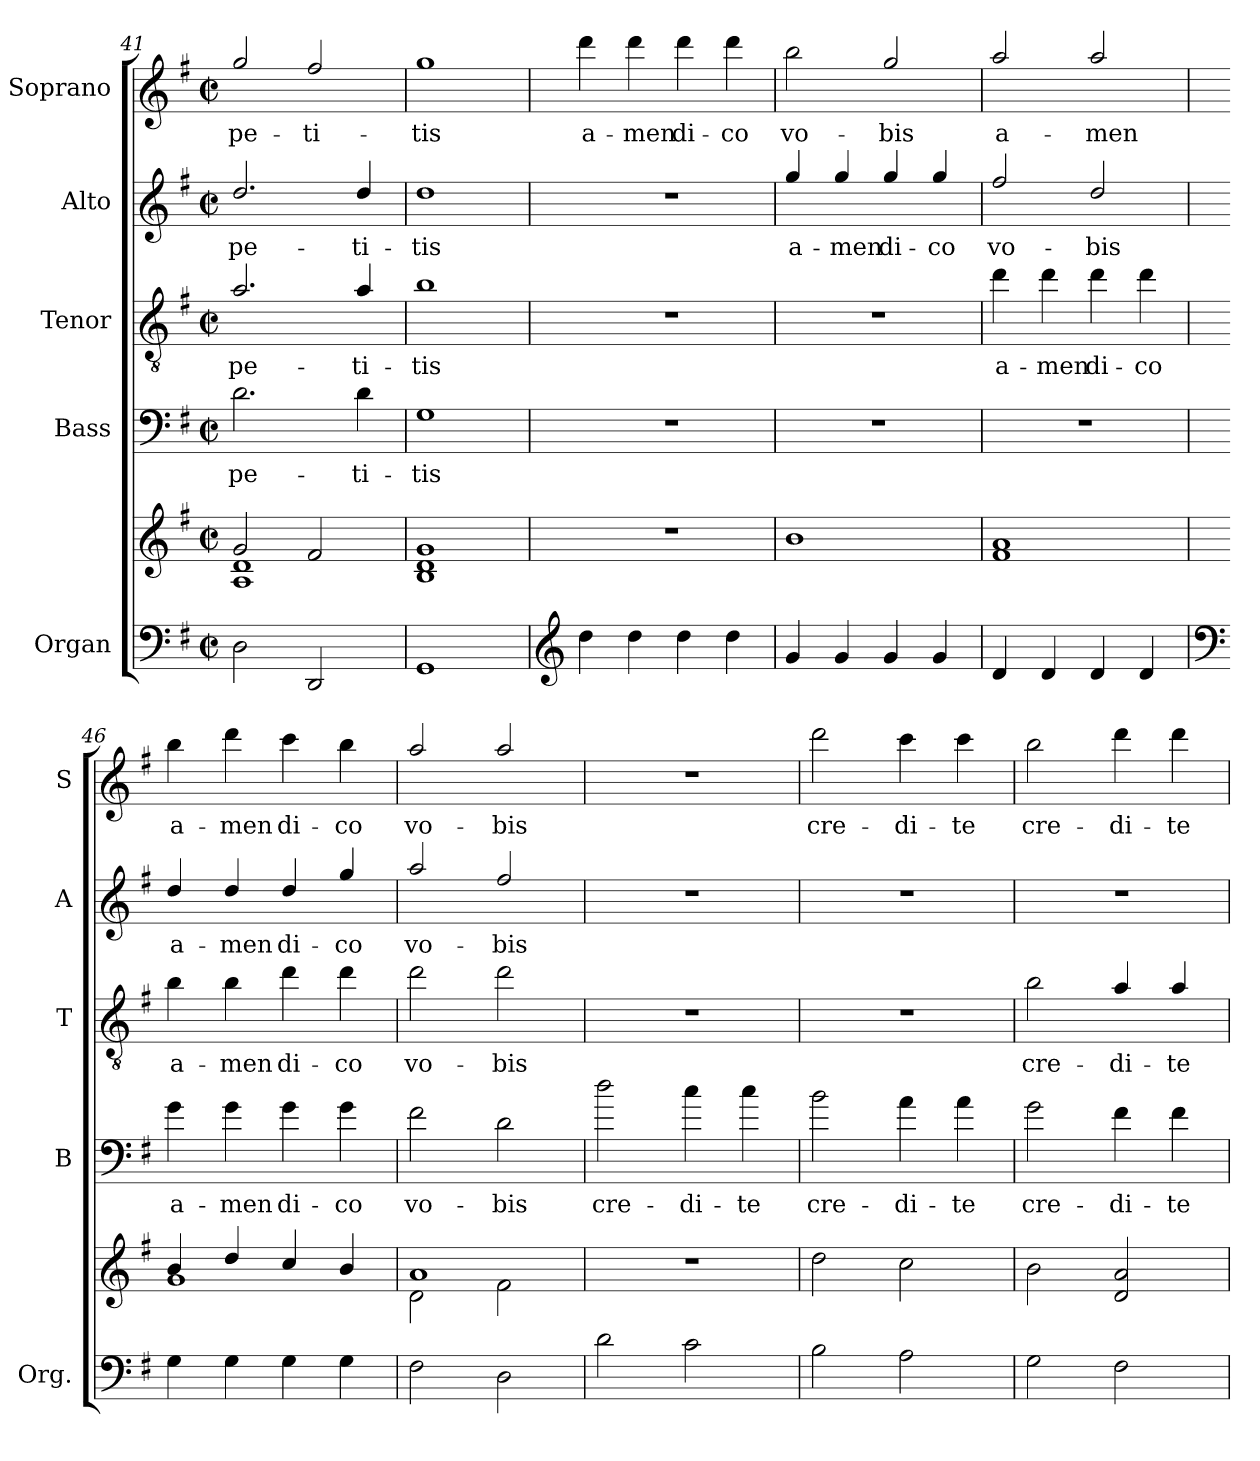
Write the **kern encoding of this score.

**kern	**kern	**kern	**text	**kern	**text	**kern	**text	**kern	**text
*part5	*part5	*part4	*part4	*part3	*part3	*part2	*part2	*part1	*part1
*staff6	*staff5	*staff4	*staff4	*staff3	*staff3	*staff2	*staff2	*staff1	*staff1
*I"Organ	*	*I"Bass	*	*I"Tenor	*	*I"Alto	*	*I"Soprano	*
*I'Org.	*	*I'B	*	*I'T	*	*I'A	*	*I'S	*
*clefF4	*clefG2	*clefF4	*	*clefGv2	*	*clefG2	*	*clefG2	*
*	*	*ITrd7c12	*	*ITrd7c12	*	*ITrd7c12	*	*ITrd7c12	*
*k[f#]	*k[f#]	*k[f#]	*	*k[f#]	*	*k[f#]	*	*k[f#]	*
*G:	*G:	*G:	*	*G:	*	*G:	*	*G:	*
*M2/2	*M2/2	*M2/2	*	*M2/2	*	*M2/2	*	*M2/2	*
*met(c|)	*met(c|)	*met(c|)	*	*met(c|)	*	*met(c|)	*	*met(c|)	*
=41	=41	=41	=41	=41	=41	=41	=41	=41	=41
*	*^	*	*	*	*	*	*	*	*
!	!	!	!	!LO:LY:b	!	!	!	!	!	!
!	!	!	!	!	!	!LO:LY:b	!	!	!	!
!	!	!	!	!	!	!	!	!LO:LY:b	!	!
!	!	!	!	!	!	!	!	!	!	!LO:LY:b
2D\	2g!/	1A! 1d!	2.D\	pe-	2.A/	pe-	2.d/	pe-	2g/	pe-
!	!	!	!	!	!	!	!	!	!	!LO:LY:b
2DD/	2f#!/	.	.	.	.	.	.	.	2f#/	-ti-
!	!	!	!	!LO:LY:b	!	!	!	!	!	!
!	!	!	!	!	!	!LO:LY:b	!	!	!	!
!	!	!	!	!	!	!	!	!LO:LY:b	!	!
.	.	.	4D\	-ti-	4A/	-ti-	4d/	-ti-	.	.
=42	=42	=42	=42	=42	=42	=42	=42	=42	=42	=42
!	!	!	!	!LO:LY:b	!	!	!	!	!	!
!	!	!	!	!	!	!LO:LY:b	!	!	!	!
!	!	!	!	!	!	!	!	!LO:LY:b	!	!
!	!	!	!	!	!	!	!	!	!	!LO:LY:b
1GG	1g!	1B! 1d!	1GG	-tis	1B	-tis	1d	-tis	1g	-tis
*	*v	*v	*	*	*	*	*	*	*	*
=43	=43	=43	=43	=43	=43	=43	=43	=43	=43
*clefG2	*	*	*	*	*	*	*	*	*
*	*^	*	*	*	*	*	*	*	*
!	!	!	!	!	!	!	!	!	!	!LO:LY:b
*	*v	*v	*	*	*	*	*	*	*	*
4dd\	1r	1r	.	1r	.	1r	.	4dd\	a-
!	!	!	!	!	!	!	!	!	!LO:LY:b
4dd\	.	.	.	.	.	.	.	4dd\	-men
!	!	!	!	!	!	!	!	!	!LO:LY:b
4dd\	.	.	.	.	.	.	.	4dd\	di-
!	!	!	!	!	!	!	!	!	!LO:LY:b
4dd\	.	.	.	.	.	.	.	4dd\	-co
=44	=44	=44	=44	=44	=44	=44	=44	=44	=44
!	!	!	!	!	!	!	!LO:LY:b	!	!
!	!	!	!	!	!	!	!	!	!LO:LY:b
4g/	1b!	1r	.	1r	.	4g/	a-	2b\	vo-
!	!	!	!	!	!	!	!LO:LY:b	!	!
4g/	.	.	.	.	.	4g/	-men	.	.
!	!	!	!	!	!	!	!LO:LY:b	!	!
!	!	!	!	!	!	!	!	!	!LO:LY:b
4g/	.	.	.	.	.	4g/	di-	2g/	-bis
!	!	!	!	!	!	!	!LO:LY:b	!	!
4g/	.	.	.	.	.	4g/	-co	.	.
=45	=45	=45	=45	=45	=45	=45	=45	=45	=45
!	!	!	!	!	!LO:LY:b	!	!	!	!
!	!	!	!	!	!	!	!LO:LY:b	!	!
!	!	!	!	!	!	!	!	!	!LO:LY:b
4d/	1f#! 1a!	1r	.	4d\	a-	2f#/	vo-	2a/	a-
!	!	!	!	!	!LO:LY:b	!	!	!	!
4d/	.	.	.	4d\	-men	.	.	.	.
!	!	!	!	!	!LO:LY:b	!	!	!	!
!	!	!	!	!	!	!	!LO:LY:b	!	!
!	!	!	!	!	!	!	!	!	!LO:LY:b
4d/	.	.	.	4d\	di-	2d/	-bis	2a/	-men
!	!	!	!	!	!LO:LY:b	!	!	!	!
4d/	.	.	.	4d\	-co	.	.	.	.
=46	=46	=46	=46	=46	=46	=46	=46	=46	=46
*clefF4	*	*	*	*	*	*	*	*	*
*	*^	*	*	*	*	*	*	*	*
!	!	!	!	!LO:LY:b	!	!	!	!	!	!
!	!	!	!	!	!	!LO:LY:b	!	!	!	!
!	!	!	!	!	!	!	!	!LO:LY:b	!	!
!	!	!	!	!	!	!	!	!	!	!LO:LY:b
4G\	4b!/	1g!	4G\	a-	4B\	a-	4d/	a-	4b\	a-
!	!	!	!	!LO:LY:b	!	!	!	!	!	!
!	!	!	!	!	!	!LO:LY:b	!	!	!	!
!	!	!	!	!	!	!	!	!LO:LY:b	!	!
!	!	!	!	!	!	!	!	!	!	!LO:LY:b
4G\	4dd!/	.	4G\	-men	4B\	-men	4d/	-men	4dd\	-men
!	!	!	!	!LO:LY:b	!	!	!	!	!	!
!	!	!	!	!	!	!LO:LY:b	!	!	!	!
!	!	!	!	!	!	!	!	!LO:LY:b	!	!
!	!	!	!	!	!	!	!	!	!	!LO:LY:b
4G\	4cc!/	.	4G\	di-	4d\	di-	4d/	di-	4cc\	di-
!	!	!	!	!LO:LY:b	!	!	!	!	!	!
!	!	!	!	!	!	!LO:LY:b	!	!	!	!
!	!	!	!	!	!	!	!	!LO:LY:b	!	!
!	!	!	!	!	!	!	!	!	!	!LO:LY:b
4G\	4b!/	.	4G\	-co	4d\	-co	4g/	-co	4b\	-co
!!LO:LB:g=z
=47	=47	=47	=47	=47	=47	=47	=47	=47	=47	=47
!	!	!	!	!LO:LY:b	!	!	!	!	!	!
!	!	!	!	!	!	!LO:LY:b	!	!	!	!
!	!	!	!	!	!	!	!	!LO:LY:b	!	!
!	!	!	!	!	!	!	!	!	!	!LO:LY:b
2F#\	1a!	2d!\	2F#\	vo-	2d\	vo-	2a/	vo-	2a/	vo-
!	!	!	!	!LO:LY:b	!	!	!	!	!	!
!	!	!	!	!	!	!LO:LY:b	!	!	!	!
!	!	!	!	!	!	!	!	!LO:LY:b	!	!
!	!	!	!	!	!	!	!	!	!	!LO:LY:b
2D\	.	2f#!\	2D\	-bis	2d\	-bis	2f#/	-bis	2a/	-bis
*	*v	*v	*	*	*	*	*	*	*	*
=48	=48	=48	=48	=48	=48	=48	=48	=48	=48
*	*^	*	*	*	*	*	*	*	*
!	!	!	!	!LO:LY:b	!	!	!	!	!	!
*	*v	*v	*	*	*	*	*	*	*	*
2d\	1r	2d\	cre-	1r	.	1r	.	1r	.
!	!	!	!LO:LY:b	!	!	!	!	!	!
2c\	.	4c\	-di-	.	.	.	.	.	.
!	!	!	!LO:LY:b	!	!	!	!	!	!
.	.	4c\	-te	.	.	.	.	.	.
=49	=49	=49	=49	=49	=49	=49	=49	=49	=49
!	!	!	!LO:LY:b	!	!	!	!	!	!
!	!	!	!	!	!	!	!	!	!LO:LY:b
2B\	2dd!\	2B\	cre-	1r	.	1r	.	2dd\	cre-
!	!	!	!LO:LY:b	!	!	!	!	!	!
!	!	!	!	!	!	!	!	!	!LO:LY:b
2A\	2cc!\	4A\	-di-	.	.	.	.	4cc\	-di-
!	!	!	!LO:LY:b	!	!	!	!	!	!
!	!	!	!	!	!	!	!	!	!LO:LY:b
.	.	4A\	-te	.	.	.	.	4cc\	-te
=50	=50	=50	=50	=50	=50	=50	=50	=50	=50
!	!	!	!LO:LY:b	!	!	!	!	!	!
!	!	!	!	!	!LO:LY:b	!	!	!	!
!	!	!	!	!	!	!	!	!	!LO:LY:b
2G\	2b!\	2G\	cre-	2B\	cre-	1r	.	2b\	cre-
!	!	!	!LO:LY:b	!	!	!	!	!	!
!	!	!	!	!	!LO:LY:b	!	!	!	!
!	!	!	!	!	!	!	!	!	!LO:LY:b
2F#\	2d!/ 2a!/	4F#\	-di-	4A/	-di-	.	.	4dd\	-di-
!	!	!	!LO:LY:b	!	!	!	!	!	!
!	!	!	!	!	!LO:LY:b	!	!	!	!
!	!	!	!	!	!	!	!	!	!LO:LY:b
.	.	4F#\	-te	4A/	-te	.	.	4dd\	-te
=	=	=	=	=	=	=	=	=	=
*-	*-	*-	*-	*-	*-	*-	*-	*-	*-
